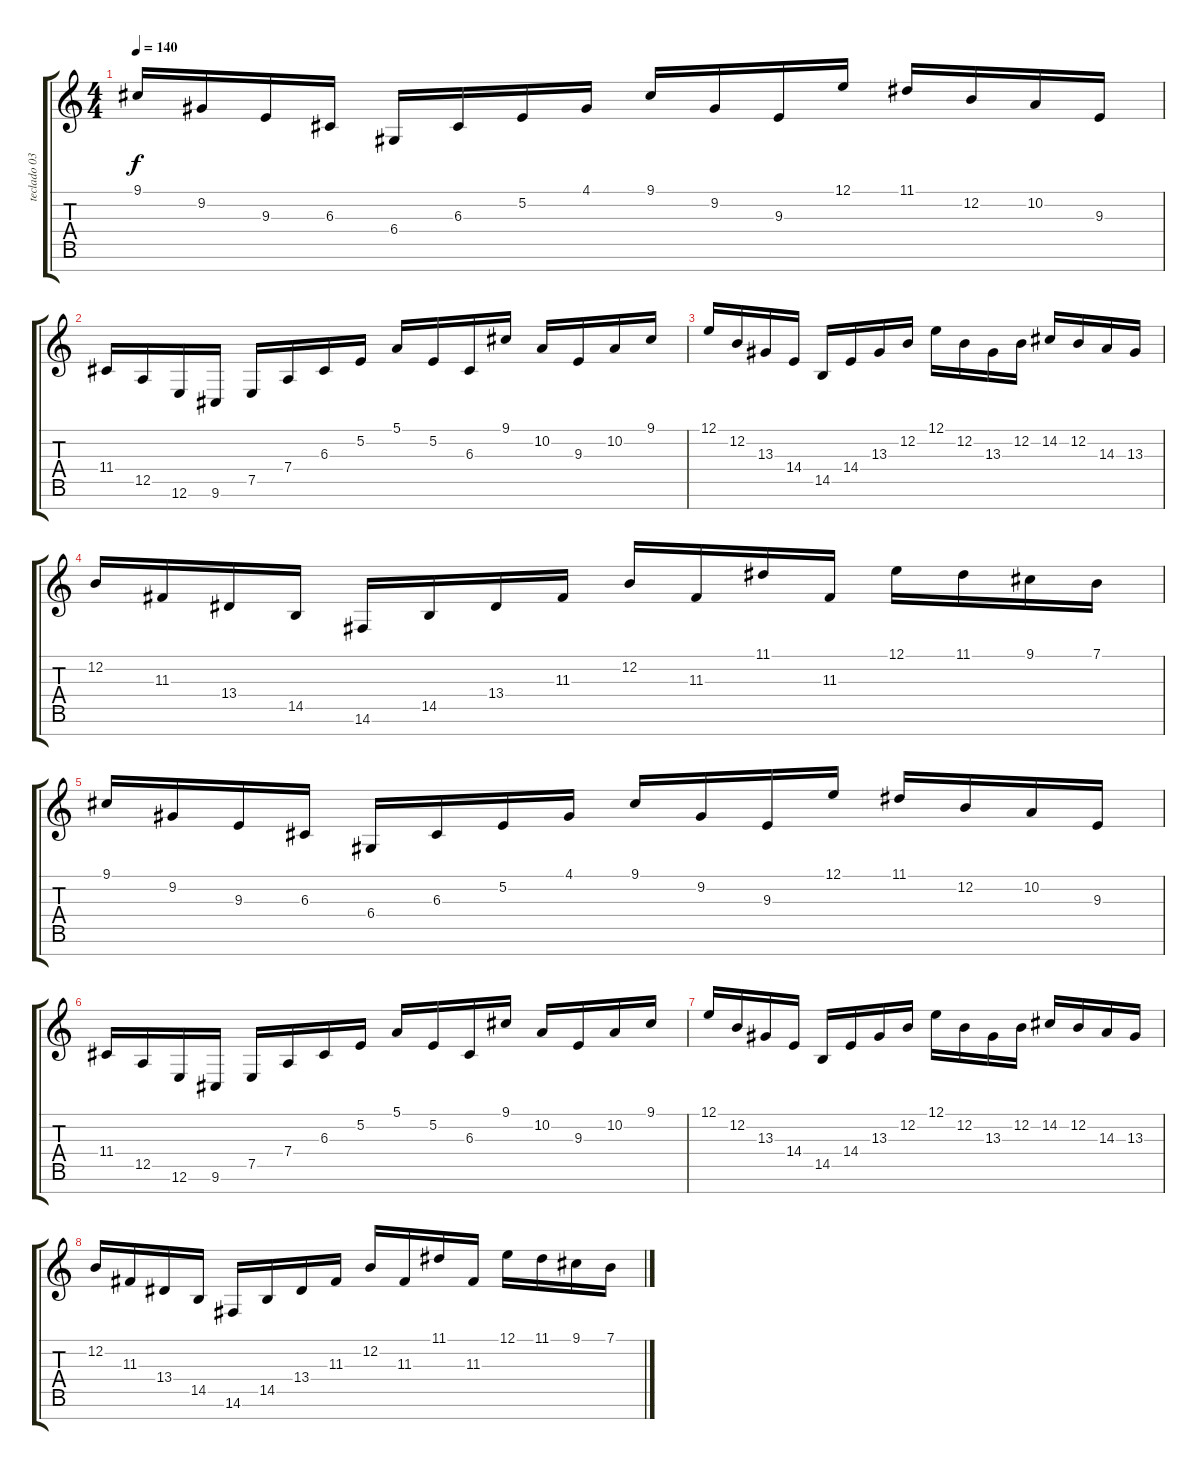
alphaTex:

\track ("teclado 03 (harpa + synth + \"chuva\")" "teclado 03") {instrument orchestralharp}
\staff {score tabs}
\tuning (E4 B3 G3 D3 A2 E2 B1) {hide}
\ts (4 4)
\tempo 140
\clef g2
\ks c
9.1.16{dy f} 9.2.16 9.3.16 6.3.16 6.4.16 6.3.16 5.2.16 4.1.16 9.1.16 9.2.16 9.3.16 12.1.16 11.1.16 12.2.16 10.2.16 9.3.16 |
11.4.16 12.5.16 12.6.16 9.6.16 7.5.16 7.4.16 6.3.16 5.2.16 5.1.16 5.2.16 6.3.16 9.1.16 10.2.16 9.3.16 10.2.16 9.1.16 |
12.1.16 12.2.16 13.3.16 14.4.16 14.5.16 14.4.16 13.3.16 12.2.16 12.1.16 12.2.16 13.3.16 12.2.16 14.2.16 12.2.16 14.3.16 13.3.16 |
12.2.16 11.3.16 13.4.16 14.5.16 14.6.16 14.5.16 13.4.16 11.3.16 12.2.16 11.3.16 11.1.16 11.3.16 12.1.16 11.1.16 9.1.16 7.1.16 |
9.1.16 9.2.16 9.3.16 6.3.16 6.4.16 6.3.16 5.2.16 4.1.16 9.1.16 9.2.16 9.3.16 12.1.16 11.1.16 12.2.16 10.2.16 9.3.16 |
11.4.16 12.5.16 12.6.16 9.6.16 7.5.16 7.4.16 6.3.16 5.2.16 5.1.16 5.2.16 6.3.16 9.1.16 10.2.16 9.3.16 10.2.16 9.1.16 |
12.1.16 12.2.16 13.3.16 14.4.16 14.5.16 14.4.16 13.3.16 12.2.16 12.1.16 12.2.16 13.3.16 12.2.16 14.2.16 12.2.16 14.3.16 13.3.16 |
12.2.16 11.3.16 13.4.16 14.5.16 14.6.16 14.5.16 13.4.16 11.3.16 12.2.16 11.3.16 11.1.16 11.3.16 12.1.16 11.1.16 9.1.16 7.1.16
